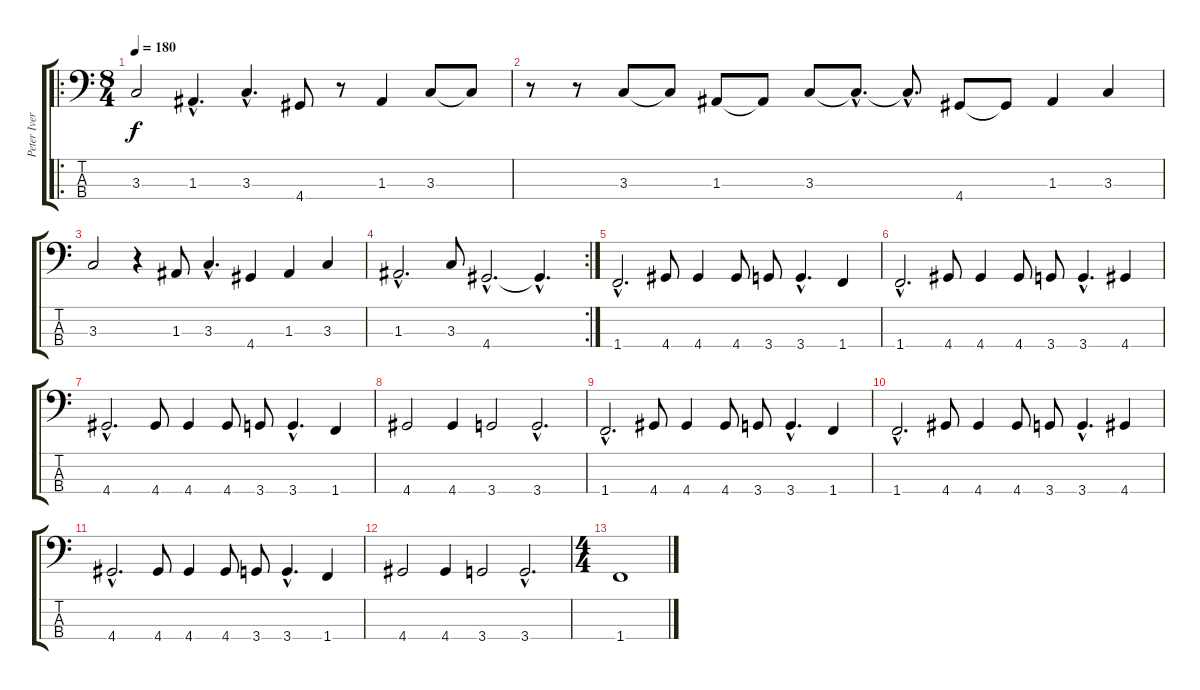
\track ("Peter Ivers" "Peter Iver") {instrument electricbassfinger}
\staff {score tabs}
\tuning (G2 D2 A1 E1) {hide}
\ro
\ts (8 4)
\tempo 180
\clef f4
\ks c
3.3.2{dy f} 1.3{hac}.4{d} 3.3{hac}.4{d} 4.4.8 r.8 1.3.4 3.3.8 3.3{t}.8 |
r.8 r.8 3.3.8 3.3{t}.8 1.3.8 1.3{t}.8 3.3.8 3.3{hac t}.8{d} 3.3{hac t}.8{d} 4.4.8 4.4{t}.8 1.3.4 3.3.4 |
3.3.2 r.4 1.3.8 3.3{hac}.4{d} 4.4.4 1.3.4 3.3.4 |
\rc 2
1.3{hac}.2{d} 3.3.8 4.4{hac}.2{d} 4.4{hac t}.4{d} |
1.4{hac}.2{d} 4.4.8 4.4.4 4.4.8 3.4.8 3.4{hac}.4{d} 1.4.4 |
1.4{hac}.2{d} 4.4.8 4.4.4 4.4.8 3.4.8 3.4{hac}.4{d} 4.4.4 |
4.4{hac}.2{d} 4.4.8 4.4.4 4.4.8 3.4.8 3.4{hac}.4{d} 1.4.4 |
4.4.2 4.4.4 3.4.2 3.4{hac}.2{d} |
1.4{hac}.2{d} 4.4.8 4.4.4 4.4.8 3.4.8 3.4{hac}.4{d} 1.4.4 |
1.4{hac}.2{d} 4.4.8 4.4.4 4.4.8 3.4.8 3.4{hac}.4{d} 4.4.4 |
4.4{hac}.2{d} 4.4.8 4.4.4 4.4.8 3.4.8 3.4{hac}.4{d} 1.4.4 |
4.4.2 4.4.4 3.4.2 3.4{hac}.2{d} |
\ts (4 4)
1.4.1
